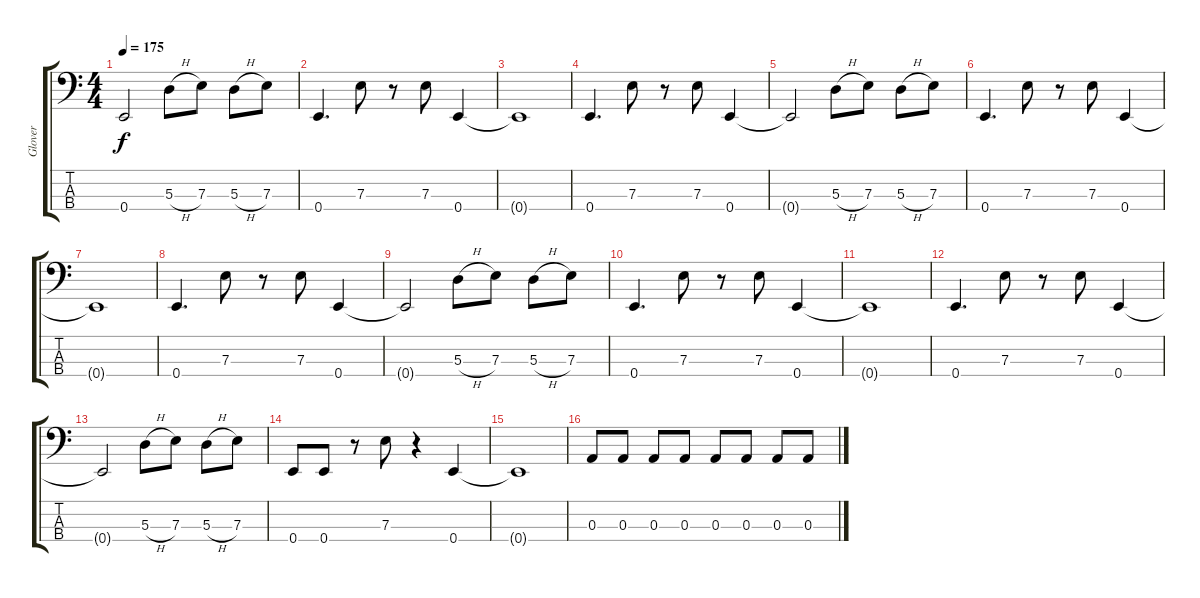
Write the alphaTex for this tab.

\track ("Glover" "Glover") {instrument electricbasspick}
\staff {score tabs}
\tuning (G2 D2 A1 E1) {hide}
\ts (4 4)
\tempo 175
\clef f4
\ks c
0.4{t}.2{dy f} 5.3{h}.8 7.3.8 5.3{h}.8 7.3.8 |
0.4.4{d} 7.3.8 r.8 7.3.8 0.4.4 |
0.4{t}.1 |
0.4.4{d} 7.3.8 r.8 7.3.8 0.4.4 |
0.4{t}.2 5.3{h}.8 7.3.8 5.3{h}.8 7.3.8 |
0.4.4{d} 7.3.8 r.8 7.3.8 0.4.4 |
0.4{t}.1 |
0.4.4{d} 7.3.8 r.8 7.3.8 0.4.4 |
0.4{t}.2 5.3{h}.8 7.3.8 5.3{h}.8 7.3.8 |
0.4.4{d} 7.3.8 r.8 7.3.8 0.4.4 |
0.4{t}.1 |
0.4.4{d} 7.3.8 r.8 7.3.8 0.4.4 |
0.4{t}.2 5.3{h}.8 7.3.8 5.3{h}.8 7.3.8 |
0.4.8 0.4.8 r.8 7.3.8 r.4 0.4.4 |
0.4{t}.1 |
0.3.8 0.3.8 0.3.8 0.3.8 0.3.8 0.3.8 0.3.8 0.3.8
